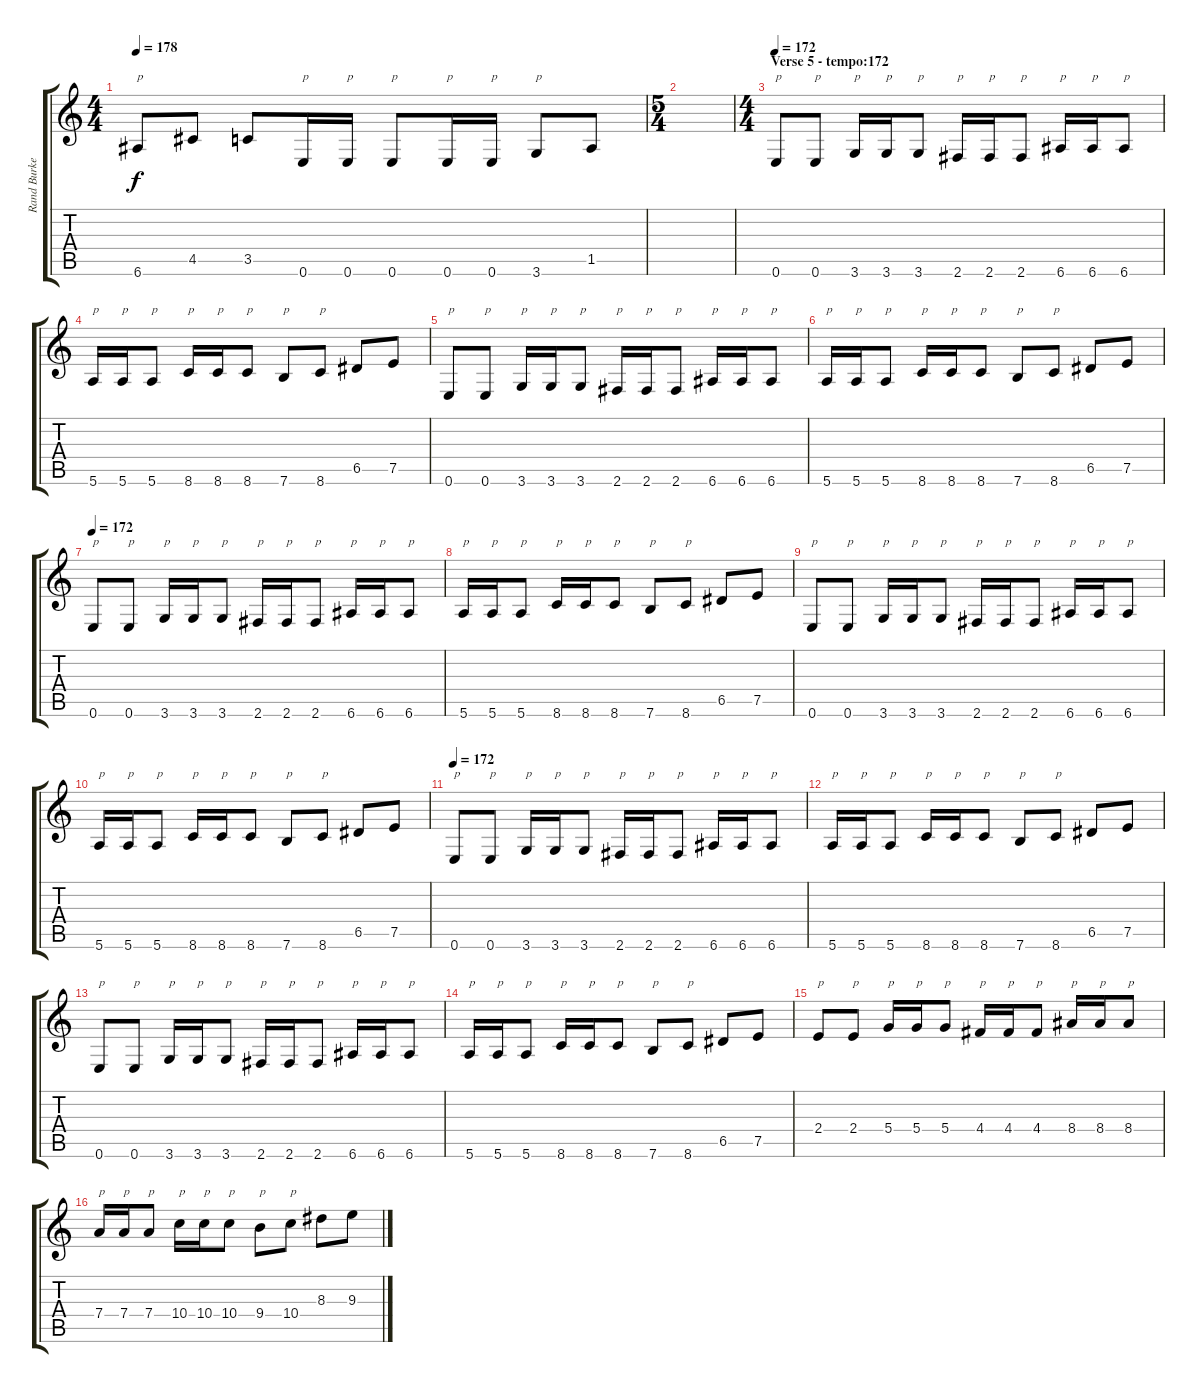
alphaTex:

\track ("Rand Burkey" "Rand Burke") {instrument distortionguitar}
\staff {score tabs}
\tuning (E4 B3 G3 D3 A2 E2) {hide}
\ts (4 4)
\tempo 178
\clef g2
\ks c
6.6.8{txt "p" dy f} 4.5.8 3.5.8 0.6.16{txt "p"} 0.6.16{txt "p"} 0.6.8{txt "p"} 0.6.16{txt "p"} 0.6.16{txt "p"} 3.6.8{txt "p"} 1.5.8 |
\ts (5 4)
|
\ts (4 4)
\section ("" "Verse 5 - tempo:172")
\tempo 172
0.6.8{txt "p"} 0.6.8{txt "p"} 3.6.16{txt "p"} 3.6.16{txt "p"} 3.6.8{txt "p"} 2.6.16{txt "p"} 2.6.16{txt "p"} 2.6.8{txt "p"} 6.6.16{txt "p"} 6.6.16{txt "p"} 6.6.8{txt "p"} |
5.6.16{txt "p"} 5.6.16{txt "p"} 5.6.8{txt "p"} 8.6.16{txt "p"} 8.6.16{txt "p"} 8.6.8{txt "p"} 7.6.8{txt "p"} 8.6.8{txt "p"} 6.5.8 7.5.8 |
0.6.8{txt "p"} 0.6.8{txt "p"} 3.6.16{txt "p"} 3.6.16{txt "p"} 3.6.8{txt "p"} 2.6.16{txt "p"} 2.6.16{txt "p"} 2.6.8{txt "p"} 6.6.16{txt "p"} 6.6.16{txt "p"} 6.6.8{txt "p"} |
5.6.16{txt "p"} 5.6.16{txt "p"} 5.6.8{txt "p"} 8.6.16{txt "p"} 8.6.16{txt "p"} 8.6.8{txt "p"} 7.6.8{txt "p"} 8.6.8{txt "p"} 6.5.8 7.5.8 |
\tempo 172
0.6.8{txt "p"} 0.6.8{txt "p"} 3.6.16{txt "p"} 3.6.16{txt "p"} 3.6.8{txt "p"} 2.6.16{txt "p"} 2.6.16{txt "p"} 2.6.8{txt "p"} 6.6.16{txt "p"} 6.6.16{txt "p"} 6.6.8{txt "p"} |
5.6.16{txt "p"} 5.6.16{txt "p"} 5.6.8{txt "p"} 8.6.16{txt "p"} 8.6.16{txt "p"} 8.6.8{txt "p"} 7.6.8{txt "p"} 8.6.8{txt "p"} 6.5.8 7.5.8 |
0.6.8{txt "p"} 0.6.8{txt "p"} 3.6.16{txt "p"} 3.6.16{txt "p"} 3.6.8{txt "p"} 2.6.16{txt "p"} 2.6.16{txt "p"} 2.6.8{txt "p"} 6.6.16{txt "p"} 6.6.16{txt "p"} 6.6.8{txt "p"} |
5.6.16{txt "p"} 5.6.16{txt "p"} 5.6.8{txt "p"} 8.6.16{txt "p"} 8.6.16{txt "p"} 8.6.8{txt "p"} 7.6.8{txt "p"} 8.6.8{txt "p"} 6.5.8 7.5.8 |
\tempo 172
0.6.8{txt "p"} 0.6.8{txt "p"} 3.6.16{txt "p"} 3.6.16{txt "p"} 3.6.8{txt "p"} 2.6.16{txt "p"} 2.6.16{txt "p"} 2.6.8{txt "p"} 6.6.16{txt "p"} 6.6.16{txt "p"} 6.6.8{txt "p"} |
5.6.16{txt "p"} 5.6.16{txt "p"} 5.6.8{txt "p"} 8.6.16{txt "p"} 8.6.16{txt "p"} 8.6.8{txt "p"} 7.6.8{txt "p"} 8.6.8{txt "p"} 6.5.8 7.5.8 |
0.6.8{txt "p"} 0.6.8{txt "p"} 3.6.16{txt "p"} 3.6.16{txt "p"} 3.6.8{txt "p"} 2.6.16{txt "p"} 2.6.16{txt "p"} 2.6.8{txt "p"} 6.6.16{txt "p"} 6.6.16{txt "p"} 6.6.8{txt "p"} |
5.6.16{txt "p"} 5.6.16{txt "p"} 5.6.8{txt "p"} 8.6.16{txt "p"} 8.6.16{txt "p"} 8.6.8{txt "p"} 7.6.8{txt "p"} 8.6.8{txt "p"} 6.5.8 7.5.8 |
2.4.8{txt "p"} 2.4.8{txt "p"} 5.4.16{txt "p"} 5.4.16{txt "p"} 5.4.8{txt "p"} 4.4.16{txt "p"} 4.4.16{txt "p"} 4.4.8{txt "p"} 8.4.16{txt "p"} 8.4.16{txt "p"} 8.4.8{txt "p"} |
7.4.16{txt "p"} 7.4.16{txt "p"} 7.4.8{txt "p"} 10.4.16{txt "p"} 10.4.16{txt "p"} 10.4.8{txt "p"} 9.4.8{txt "p"} 10.4.8{txt "p"} 8.3.8 9.3.8
